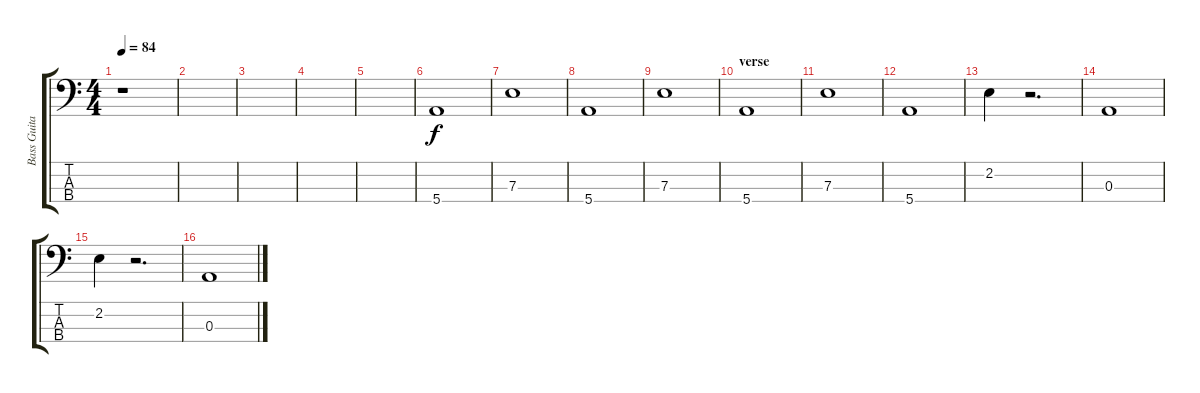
\track ("Bass Guitar" "Bass Guita") {instrument fretlessbass}
\staff {score tabs}
\tuning (G2 D2 A1 E1) {hide}
\ts (4 4)
\tempo 84
\clef f4
\ks c
r.1{dy f instrument fretlessbass} |
|
|
|
|
5.4.1 |
7.3.1 |
5.4.1 |
7.3.1 |
\section ("" "verse")
5.4.1 |
7.3.1 |
5.4.1 |
\section ("" "")
2.2.4 r.2{d} |
0.3.1 |
2.2.4 r.2{d} |
0.3.1
